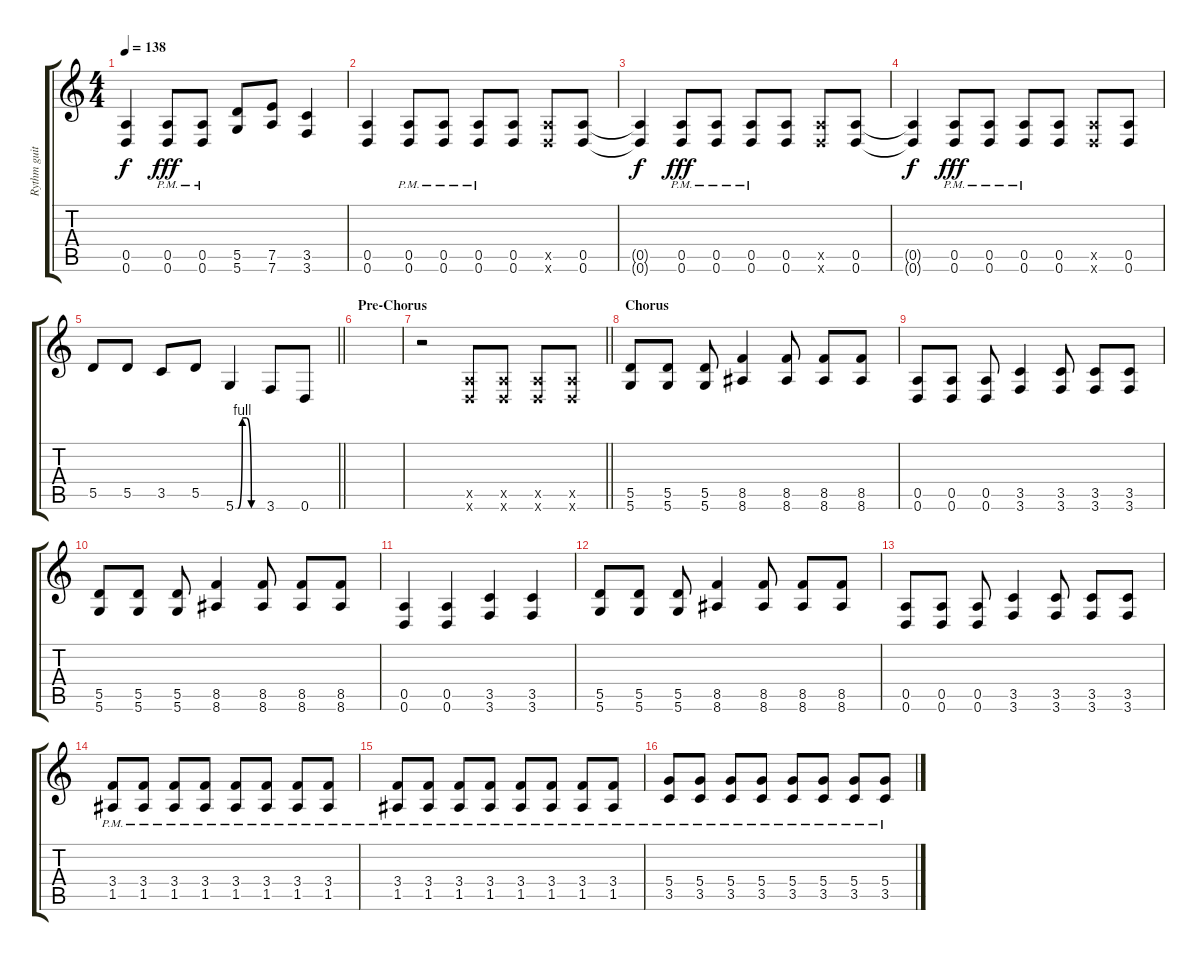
\track ("Rythm guitar" "Rythm guit") {instrument distortionguitar}
\staff {score tabs}
\tuning (D4 B3 G3 D3 A2 D2) {hide}
\ts (4 4)
\tempo 138
\clef g2
\ks c
(0.5{t} 0.6{t}).4{dy f} (0.5{pm} 0.6{pm}).8{dy fff} (0.5{pm} 0.6{pm}).8 (5.5 5.6).8 (7.5 7.6).8 (3.5 3.6).4 |
(0.5 0.6).4 (0.5{pm} 0.6{pm}).8 (0.5{pm} 0.6{pm}).8 (0.5{pm} 0.6{pm}).8 (0.5 0.6).8 (0.5{x} 0.6{x}).8 (0.5 0.6).8 |
(0.5{t} 0.6{t}).4{dy f} (0.5{pm} 0.6{pm}).8{dy fff} (0.5{pm} 0.6{pm}).8 (0.5{pm} 0.6{pm}).8 (0.5 0.6).8 (0.5{x} 0.6{x}).8 (0.5 0.6).8 |
(0.5{t} 0.6{t}).4{dy f} (0.5{pm} 0.6{pm}).8{dy fff} (0.5{pm} 0.6{pm}).8 (0.5{pm} 0.6{pm}).8 (0.5 0.6).8 (0.5{x} 0.6{x}).8 (0.5 0.6).8 |
\barLineRight lightlight
5.5.8 5.5.8 3.5.8 5.5.8 5.6{be (custom 0 0 5 0 15 4 24 4 35 0 60 0)}.4 3.6.8 0.6.8 |
\section ("" "Pre-Chorus")
|
\barLineRight lightlight
r.2 (0.5{x} 0.6{x}).8 (0.5{x} 0.6{x}).8 (0.5{x} 0.6{x}).8 (0.5{x} 0.6{x}).8 |
\section ("" "Chorus")
(5.5 5.6).8 (5.5 5.6).8 (5.5 5.6).8 (8.5 8.6).4 (8.5 8.6).8 (8.5 8.6).8 (8.5 8.6).8 |
(0.5 0.6).8 (0.5 0.6).8 (0.5 0.6).8 (3.5 3.6).4 (3.5 3.6).8 (3.5 3.6).8 (3.5 3.6).8 |
(5.5 5.6).8 (5.5 5.6).8 (5.5 5.6).8 (8.5 8.6).4 (8.5 8.6).8 (8.5 8.6).8 (8.5 8.6).8 |
(0.5 0.6).4 (0.5 0.6).4 (3.5 3.6).4 (3.5 3.6).4 |
(5.5 5.6).8 (5.5 5.6).8 (5.5 5.6).8 (8.5 8.6).4 (8.5 8.6).8 (8.5 8.6).8 (8.5 8.6).8 |
(0.5 0.6).8 (0.5 0.6).8 (0.5 0.6).8 (3.5 3.6).4 (3.5 3.6).8 (3.5 3.6).8 (3.5 3.6).8 |
(3.4{pm} 1.5{pm}).8 (3.4{pm} 1.5{pm}).8 (3.4{pm} 1.5{pm}).8 (3.4{pm} 1.5{pm}).8 (3.4{pm} 1.5{pm}).8 (3.4{pm} 1.5{pm}).8 (3.4{pm} 1.5{pm}).8 (3.4{pm} 1.5{pm}).8 |
(3.4{pm} 1.5{pm}).8 (3.4{pm} 1.5{pm}).8 (3.4{pm} 1.5{pm}).8 (3.4{pm} 1.5{pm}).8 (3.4{pm} 1.5{pm}).8 (3.4{pm} 1.5{pm}).8 (3.4{pm} 1.5{pm}).8 (3.4{pm} 1.5{pm}).8 |
(5.4{pm} 3.5{pm}).8 (5.4{pm} 3.5{pm}).8 (5.4{pm} 3.5{pm}).8 (5.4{pm} 3.5{pm}).8 (5.4{pm} 3.5{pm}).8 (5.4{pm} 3.5{pm}).8 (5.4{pm} 3.5{pm}).8 (5.4{pm} 3.5{pm}).8
